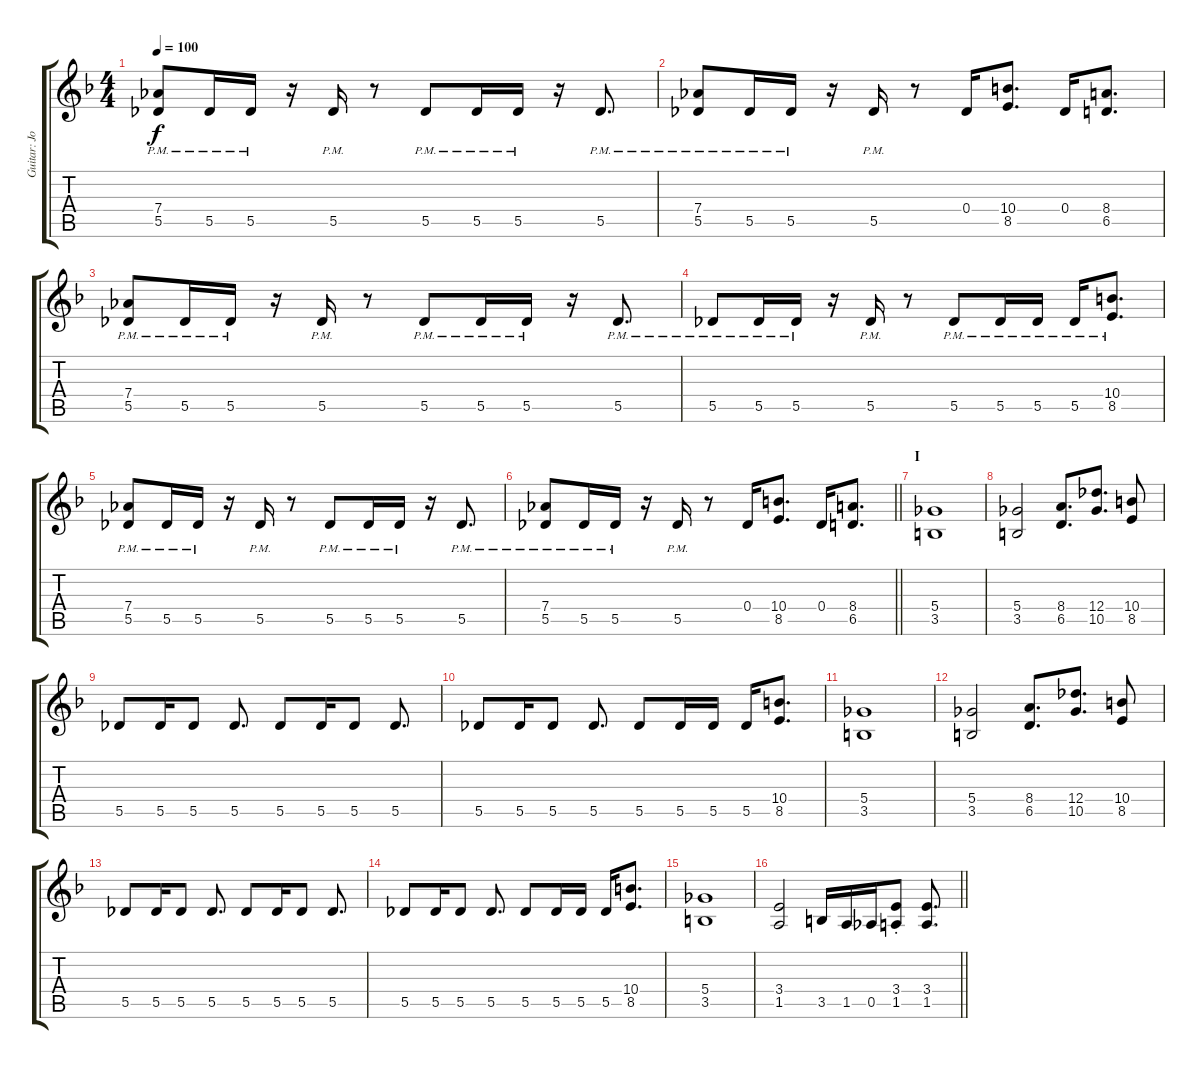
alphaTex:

\track ("Guitar: Jon" "Guitar: Jo") {instrument distortionguitar}
\staff {score tabs}
\tuning (Eb4 Bb3 Gb3 Db3 Ab2 Eb2) {hide}
\ts (4 4)
\tempo 100
\clef g2
\ks f
(7.4{pm} 5.5{pm}).8{dy f} 5.5{pm}.16 5.5{pm}.16 r.16 5.5{pm}.16 r.8 5.5{pm}.8 5.5{pm}.16 5.5{pm}.16 r.16 5.5{pm}.8{d} |
(7.4{pm} 5.5{pm}).8 5.5{pm}.16 5.5{pm}.16 r.16 5.5{pm}.16 r.8 0.4.16 (10.4 8.5).8{d} 0.4.16 (8.4 6.5).8{d} |
(7.4{pm} 5.5{pm}).8 5.5{pm}.16 5.5{pm}.16 r.16 5.5{pm}.16 r.8 5.5{pm}.8 5.5{pm}.16 5.5{pm}.16 r.16 5.5{pm}.8{d} |
5.5{pm}.8 5.5{pm}.16 5.5{pm}.16 r.16 5.5{pm}.16 r.8 5.5{pm}.8 5.5{pm}.16 5.5{pm}.16 5.5{pm}.16 (10.4 8.5{pm}).8{d} |
(7.4{pm} 5.5{pm}).8 5.5{pm}.16 5.5{pm}.16 r.16 5.5{pm}.16 r.8 5.5{pm}.8 5.5{pm}.16 5.5{pm}.16 r.16 5.5{pm}.8{d} |
\barLineRight lightlight
(7.4{pm} 5.5{pm}).8 5.5{pm}.16 5.5{pm}.16 r.16 5.5{pm}.16 r.8 0.4.16 (10.4 8.5).8{d} 0.4.16 (8.4 6.5).8{d} |
\section ("" "I")
(5.4 3.5).1 |
(5.4 3.5).2 (8.4 6.5).8{d} (12.4 10.5).8{d} (10.4 8.5).8 |
5.5.8 5.5.16 5.5.8 5.5.8{d} 5.5.8 5.5.16 5.5.8 5.5.8{d} |
5.5.8 5.5.16 5.5.8 5.5.8{d} 5.5.8 5.5.16 5.5.16 5.5.16 (10.4 8.5).8{d} |
(5.4 3.5).1 |
(5.4 3.5).2 (8.4 6.5).8{d} (12.4 10.5).8{d} (10.4 8.5).8 |
5.5.8 5.5.16 5.5.8 5.5.8{d} 5.5.8 5.5.16 5.5.8 5.5.8{d} |
5.5.8 5.5.16 5.5.8 5.5.8{d} 5.5.8 5.5.16 5.5.16 5.5.16 (10.4 8.5).8{d} |
(5.4 3.5).1 |
\barLineRight lightlight
(3.4 1.5).2 3.5.16 1.5.16 0.5.16 (3.4{st} 1.5{st}).8 (3.4 1.5).8{d}
